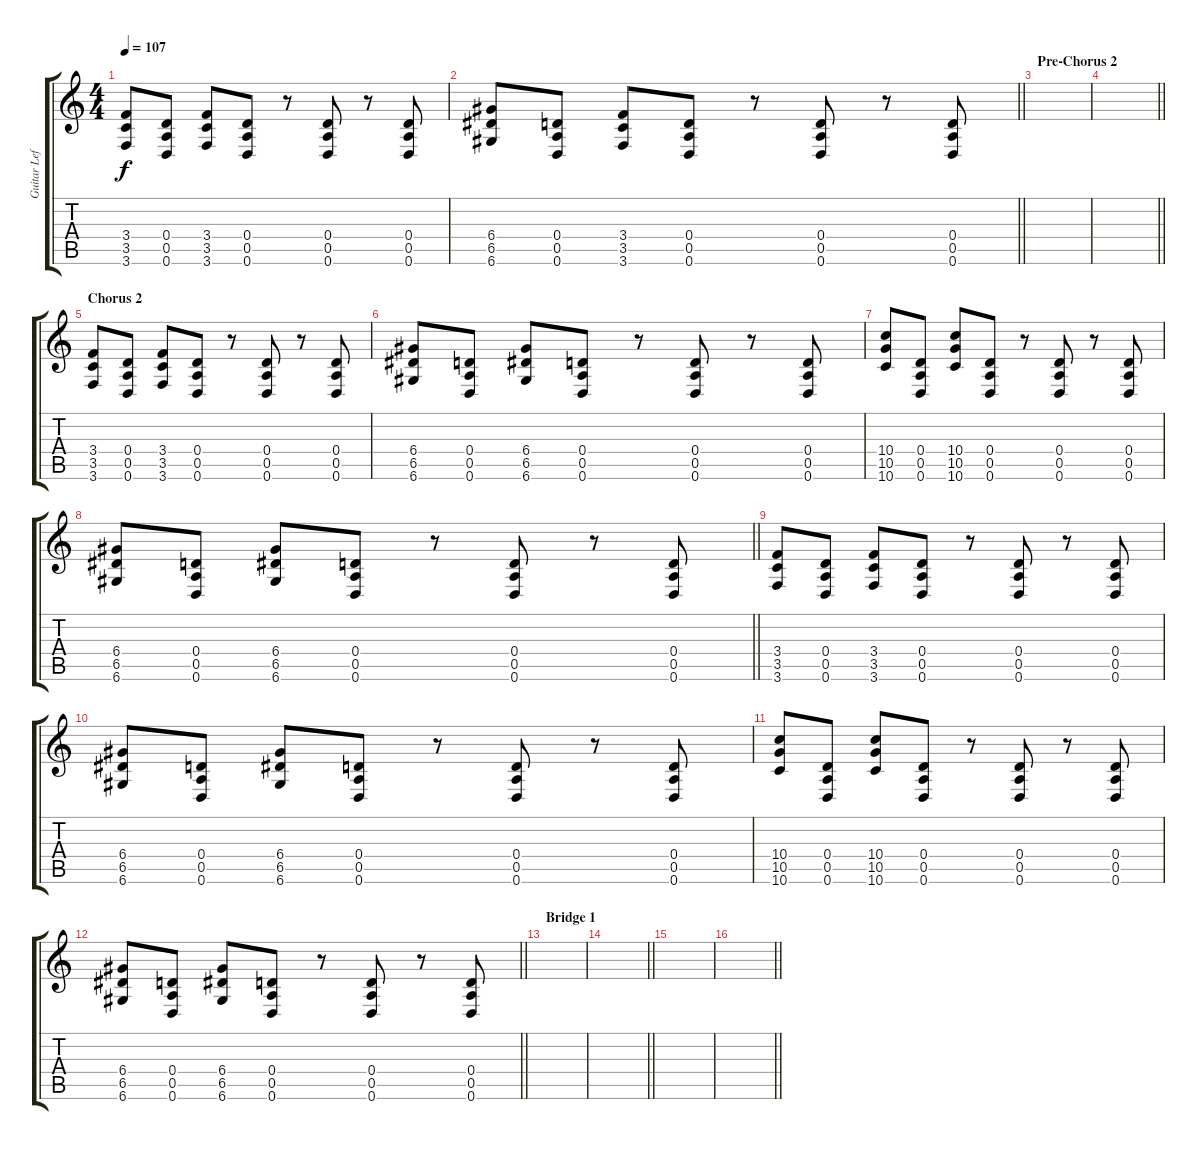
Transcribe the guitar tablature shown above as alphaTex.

\track ("Guitar Left" "Guitar Lef") {instrument distortionguitar}
\staff {score tabs}
\tuning (E4 B3 G3 D3 A2 D2) {hide}
\ts (4 4)
\tempo 107
\clef g2
\ks c
(3.4 3.5 3.6).8{dy f} (0.4 0.5 0.6).8 (3.4 3.5 3.6).8 (0.4 0.5 0.6).8 r.8 (0.4 0.5 0.6).8 r.8 (0.4 0.5 0.6).8 |
\barLineRight lightlight
(6.4 6.5 6.6).8 (0.4 0.5 0.6).8 (3.4 3.5 3.6).8 (0.4 0.5 0.6).8 r.8 (0.4 0.5 0.6).8 r.8 (0.4 0.5 0.6).8 |
\section ("" "Pre-Chorus 2")
|
\barLineRight lightlight
|
\section ("" "Chorus 2")
(3.4 3.5 3.6).8 (0.4 0.5 0.6).8 (3.4 3.5 3.6).8 (0.4 0.5 0.6).8 r.8 (0.4 0.5 0.6).8 r.8 (0.4 0.5 0.6).8 |
(6.4 6.5 6.6).8 (0.4 0.5 0.6).8 (6.4 6.5 6.6).8 (0.4 0.5 0.6).8 r.8 (0.4 0.5 0.6).8 r.8 (0.4 0.5 0.6).8 |
(10.4 10.5 10.6).8 (0.4 0.5 0.6).8 (10.4 10.5 10.6).8 (0.4 0.5 0.6).8 r.8 (0.4 0.5 0.6).8 r.8 (0.4 0.5 0.6).8 |
\barLineRight lightlight
(6.4 6.5 6.6).8 (0.4 0.5 0.6).8 (6.4 6.5 6.6).8 (0.4 0.5 0.6).8 r.8 (0.4 0.5 0.6).8 r.8 (0.4 0.5 0.6).8 |
(3.4 3.5 3.6).8 (0.4 0.5 0.6).8 (3.4 3.5 3.6).8 (0.4 0.5 0.6).8 r.8 (0.4 0.5 0.6).8 r.8 (0.4 0.5 0.6).8 |
(6.4 6.5 6.6).8 (0.4 0.5 0.6).8 (6.4 6.5 6.6).8 (0.4 0.5 0.6).8 r.8 (0.4 0.5 0.6).8 r.8 (0.4 0.5 0.6).8 |
(10.4 10.5 10.6).8 (0.4 0.5 0.6).8 (10.4 10.5 10.6).8 (0.4 0.5 0.6).8 r.8 (0.4 0.5 0.6).8 r.8 (0.4 0.5 0.6).8 |
\barLineRight lightlight
(6.4 6.5 6.6).8 (0.4 0.5 0.6).8 (6.4 6.5 6.6).8 (0.4 0.5 0.6).8 r.8 (0.4 0.5 0.6).8 r.8 (0.4 0.5 0.6).8 |
\section ("" "Bridge 1")
|
\barLineRight lightlight
|
|
\barLineRight lightlight
